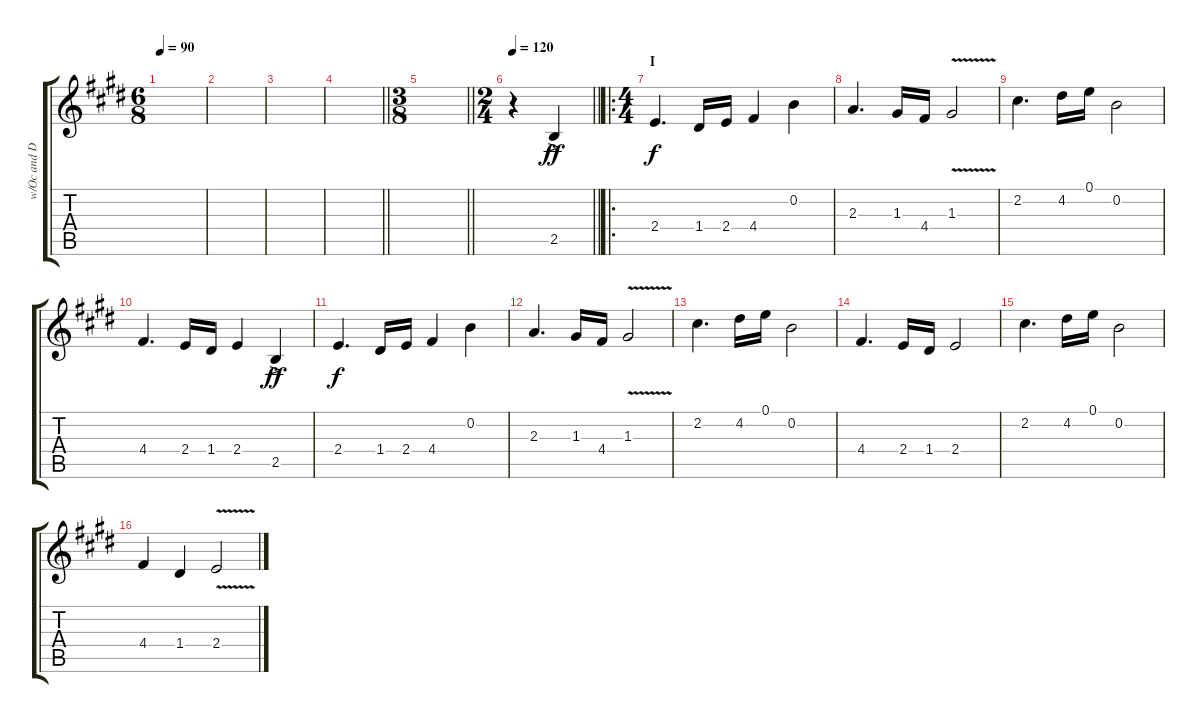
\track ("w/Oc and Del" "w/Oc and D") {instrument acousticguitarsteel}
\staff {score tabs}
\tuning (E4 B3 G3 D3 A2 E2) {hide}
\ts (6 8)
\tempo 90
\clef g2
\ks e
|
|
|
\barLineRight lightlight
|
\ts (3 8)
\barLineRight lightlight
|
\ts (2 4)
\tempo 120
\barLineRight lightlight
r.4 2.5{ac}.4{dy ff} |
\ro
\ts (4 4)
\section ("" "I")
2.4.4{d dy f} 1.4.16 2.4.16 4.4.4 0.2.4 |
2.3.4{d} 1.3.16 4.4.16 1.3{v}.2 |
2.2.4{d} 4.2.16 0.1.16 0.2.2 |
4.4.4{d} 2.4.16 1.4.16 2.4.4 2.5{ac}.4{dy ff} |
2.4.4{d dy f} 1.4.16 2.4.16 4.4.4 0.2.4 |
2.3.4{d} 1.3.16 4.4.16 1.3{v}.2 |
2.2.4{d} 4.2.16 0.1.16 0.2.2 |
4.4.4{d} 2.4.16 1.4.16 2.4.2 |
2.2.4{d} 4.2.16 0.1.16 0.2.2 |
4.4.4 1.4.4 2.4{v}.2
